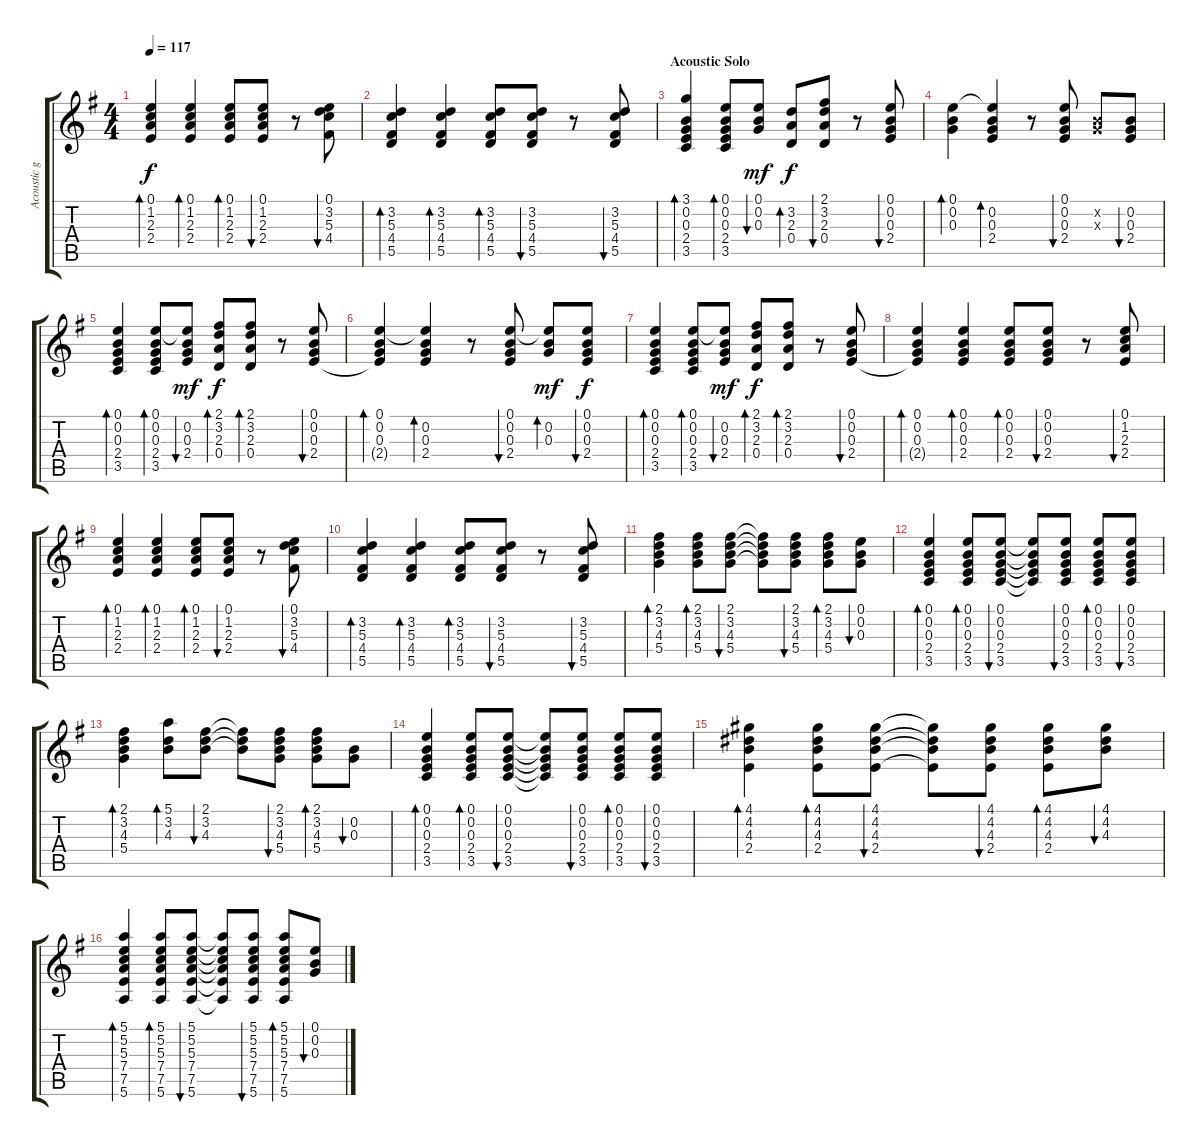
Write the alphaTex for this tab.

\track ("Acoustic guitar" "Acoustic g") {instrument acousticguitarsteel}
\staff {score tabs}
\tuning (E4 B3 G3 D3 A2 E2) {hide}
\ts (4 4)
\tempo 117
\clef g2
\ks g
(0.1 1.2 2.3 2.4).4{bd 60 dy f} (0.1 1.2 2.3 2.4).4{bd 60} (0.1 1.2 2.3 2.4).8{bd 60} (0.1 1.2 2.3 2.4).8{bu 60} r.8 (0.1 3.2 5.3 4.4).8{bu 60} |
(3.2 5.3 4.4 5.5).4{bd 60} (3.2 5.3 4.4 5.5).4{bd 60} (3.2 5.3 4.4 5.5).8{bd 60} (3.2 5.3 4.4 5.5).8{bu 60} r.8 (3.2 5.3 4.4 5.5).8{bu 60} |
\section ("" "Acoustic Solo")
(3.1 0.2 0.3 2.4 3.5).4{bd 60} (0.1 0.2 0.3 2.4 3.5).8{bd 60} (0.1 0.2 0.3).8{bu 60 dy mf} (3.2 2.3 0.4).8{bd 60 dy f} (2.1 3.2 2.3 0.4).8{bu 60} r.8 (0.1 0.2 0.3 2.4).8{bu 60} |
(0.1 0.2 0.3).4{bd 60} (0.1{t} 0.2 0.3 2.4).4{bd 60} r.8 (0.1 0.2 0.3 2.4).8{bu 60} (0.2{x} 0.3{x}).8 (0.2 0.3 2.4).8{bu 60} |
(0.1 0.2 0.3 2.4 3.5).4{bd 60} (0.1 0.2 0.3 2.4 3.5).8{bd 60} (0.1{t} 0.2 0.3 2.4).8{bu 60 dy mf} (2.1 3.2 2.3 0.4).8{bd 60 dy f} (2.1 3.2 2.3 0.4).8{bd 60} r.8 (0.1 0.2 0.3 2.4).8{bu 60} |
(0.1 0.2 0.3 2.4{t}).4{bd 60} (0.1{t} 0.2 0.3 2.4).4{bd 60} r.8 (0.1 0.2 0.3 2.4).8{bu 60} (0.1{t} 0.2 0.3).8{bd 60 dy mf} (0.1 0.2 0.3 2.4).8{bu 60 dy f} |
(0.1 0.2 0.3 2.4 3.5).4{bd 60} (0.1 0.2 0.3 2.4 3.5).8{bd 60} (0.1{t} 0.2 0.3 2.4).8{bu 60 dy mf} (2.1 3.2 2.3 0.4).8{bd 60 dy f} (2.1 3.2 2.3 0.4).8{bd 60} r.8 (0.1 0.2 0.3 2.4).8{bu 60} |
(0.1 0.2 0.3 2.4{t}).4{bd 60} (0.1 0.2 0.3 2.4).4{bd 60} (0.1 0.2 0.3 2.4).8{bd 60} (0.1 0.2 0.3 2.4).8{bu 60} r.8 (0.1 1.2 2.3 2.4).8{bu 60} |
(0.1 1.2 2.3 2.4).4{bd 60} (0.1 1.2 2.3 2.4).4{bd 60} (0.1 1.2 2.3 2.4).8{bd 60} (0.1 1.2 2.3 2.4).8{bu 60} r.8 (0.1 3.2 5.3 4.4).8{bu 60} |
(3.2 5.3 4.4 5.5).4{bd 60} (3.2 5.3 4.4 5.5).4{bd 60} (3.2 5.3 4.4 5.5).8{bd 60} (3.2 5.3 4.4 5.5).8{bu 60} r.8 (3.2 5.3 4.4 5.5).8{bu 60} |
(2.1 3.2 4.3 5.4).4{bd 60} (2.1 3.2 4.3 5.4).8{bd 60} (2.1 3.2 4.3 5.4).8{bu 60} (2.1{t} 3.2{t} 4.3{t} 5.4{t}).8 (2.1 3.2 4.3 5.4).8{bu 60} (2.1 3.2 4.3 5.4).8{bd 60} (0.1 0.2 0.3).8{bu 60} |
(0.1 0.2 0.3 2.4 3.5).4{bd 60} (0.1 0.2 0.3 2.4 3.5).8{bd 60} (0.1 0.2 0.3 2.4 3.5).8{bu 60} (0.1{t} 0.2{t} 0.3{t} 2.4{t} 3.5{t}).8 (0.1 0.2 0.3 2.4 3.5).8{bu 60} (0.1 0.2 0.3 2.4 3.5).8{bd 60} (0.1 0.2 0.3 2.4 3.5).8{bu 60} |
(2.1 3.2 4.3 5.4).4{bd 60} (5.1 3.2 4.3).8{bd 60} (2.1 3.2 4.3).8{bu 60} (2.1{t} 3.2{t} 4.3{t}).8 (2.1 3.2 4.3 5.4).8{bu 60} (2.1 3.2 4.3 5.4).8{bd 60} (0.2 0.3).8{bu 60} |
(0.1 0.2 0.3 2.4 3.5).4{bd 60} (0.1 0.2 0.3 2.4 3.5).8{bd 60} (0.1 0.2 0.3 2.4 3.5).8{bu 60} (0.1{t} 0.2{t} 0.3{t} 2.4{t} 3.5{t}).8 (0.1 0.2 0.3 2.4 3.5).8{bu 60} (0.1 0.2 0.3 2.4 3.5).8{bd 60} (0.1 0.2 0.3 2.4 3.5).8{bu 60} |
(4.1 4.2 4.3 2.4).4{bd 60} (4.1 4.2 4.3 2.4).8{bd 60} (4.1 4.2 4.3 2.4).8{bu 60} (4.1{t} 4.2{t} 4.3{t} 2.4{t}).8 (4.1 4.2 4.3 2.4).8{bu 60} (4.1 4.2 4.3 2.4).8{bd 60} (4.1 4.2 4.3).8{bu 60} |
(5.1 5.2 5.3 7.4 7.5 5.6).4{bd 60} (5.1 5.2 5.3 7.4 7.5 5.6).8{bd 60} (5.1 5.2 5.3 7.4 7.5 5.6).8{bu 60} (5.1{t} 5.2{t} 5.3{t} 7.4{t} 7.5{t} 5.6{t}).8 (5.1 5.2 5.3 7.4 7.5 5.6).8{bu 60} (5.1 5.2 5.3 7.4 7.5 5.6).8{bd 60} (0.1 0.2 0.3).8{bu 60}
